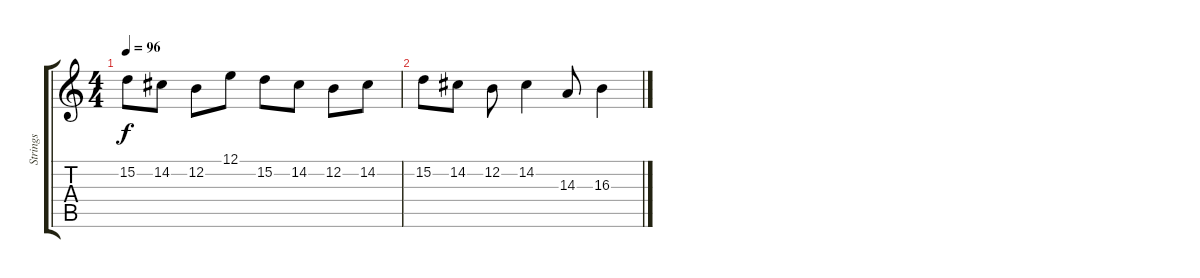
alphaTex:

\track ("Strings" "Strings") {instrument stringensemble1}
\staff {score tabs}
\tuning (E4 B3 G3 D3 A2 E2) {hide}
\ts (4 4)
\tempo 96
\clef g2
\ks c
15.2.8{dy f} 14.2.8 12.2.8 12.1.8 15.2.8 14.2.8 12.2.8 14.2.8 |
15.2.8 14.2.8 12.2.8 14.2.4 14.3.8 16.3.4
